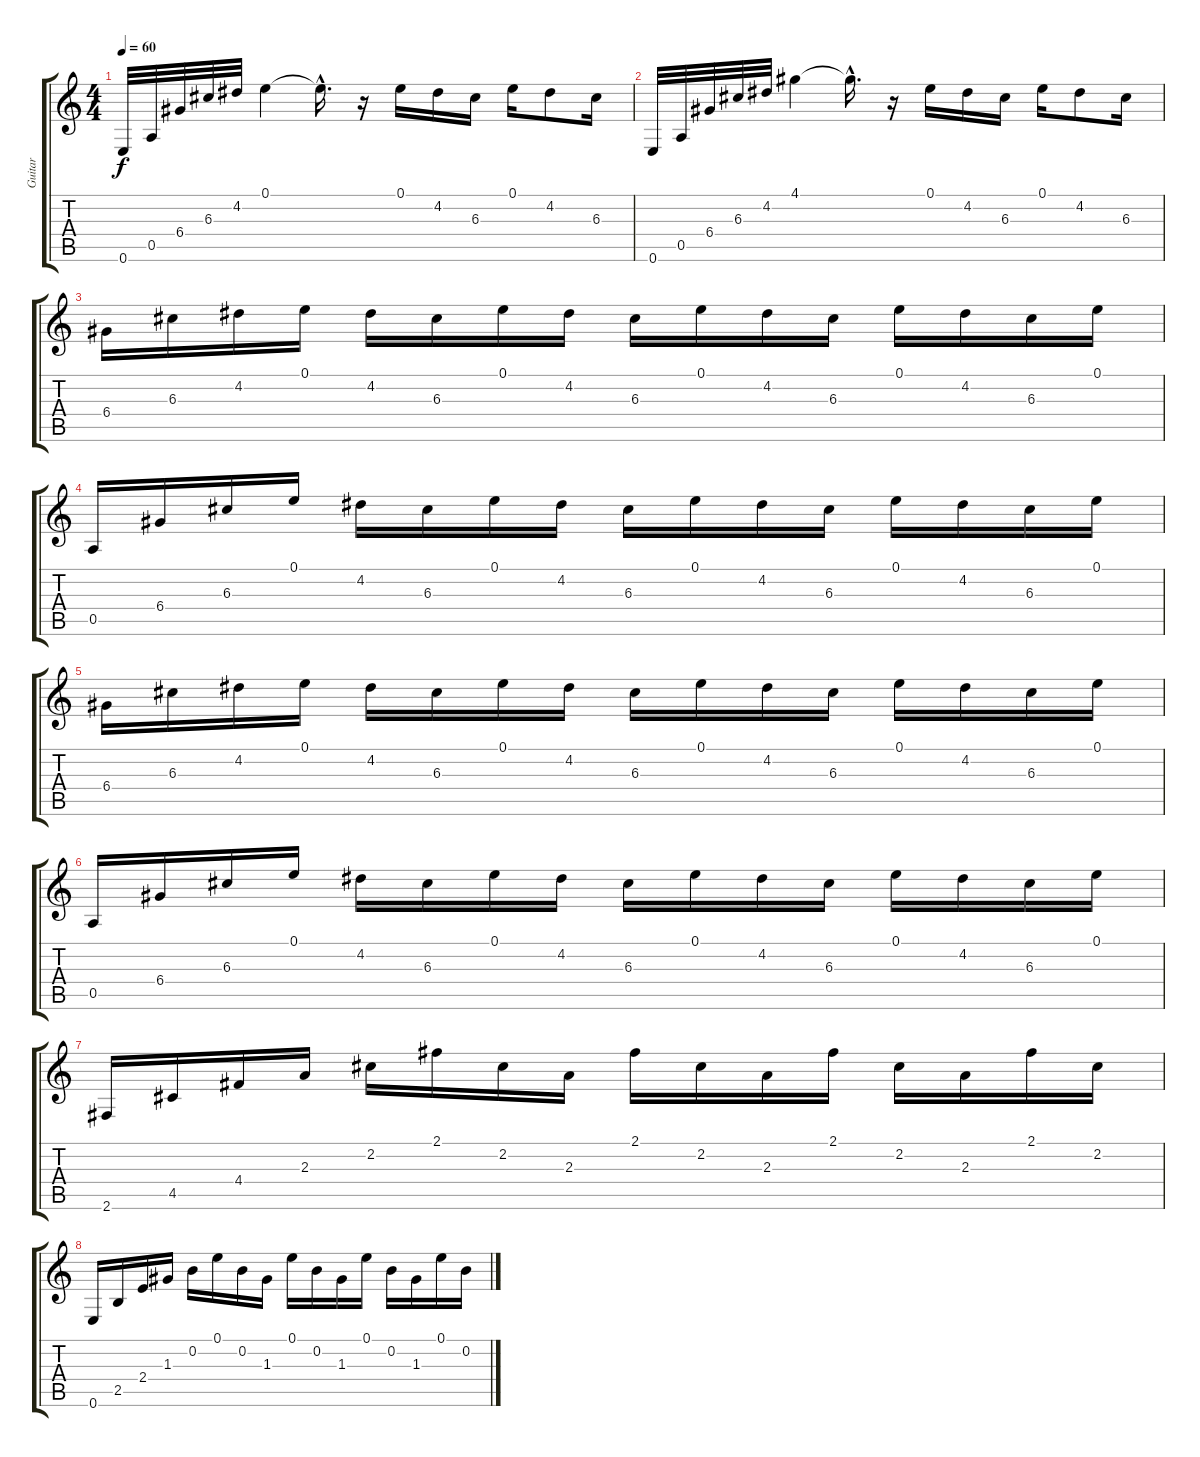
\track ("Guitar" "Guitar") {instrument acousticguitarsteel}
\staff {score tabs}
\tuning (E4 B3 G3 D3 A2 E2) {hide}
\ts (4 4)
\tempo 60
\clef g2
\ks c
0.6.32{dy f instrument acousticguitarsteel} 0.5.32 6.4.32 6.3.32 4.2.32 0.1.4 0.1{hac t}.16{d} r.16 0.1.16 4.2.16 6.3.16 0.1.16 4.2.8 6.3.16 |
0.6.32 0.5.32 6.4.32 6.3.32 4.2.32 4.1.4 4.1{hac t}.16{d} r.16 0.1.16 4.2.16 6.3.16 0.1.16 4.2.8 6.3.16 |
6.4.16 6.3.16 4.2.16 0.1.16 4.2.16 6.3.16 0.1.16 4.2.16 6.3.16 0.1.16 4.2.16 6.3.16 0.1.16 4.2.16 6.3.16 0.1.16 |
0.5.16 6.4.16 6.3.16 0.1.16 4.2.16 6.3.16 0.1.16 4.2.16 6.3.16 0.1.16 4.2.16 6.3.16 0.1.16 4.2.16 6.3.16 0.1.16 |
6.4.16 6.3.16 4.2.16 0.1.16 4.2.16 6.3.16 0.1.16 4.2.16 6.3.16 0.1.16 4.2.16 6.3.16 0.1.16 4.2.16 6.3.16 0.1.16 |
0.5.16 6.4.16 6.3.16 0.1.16 4.2.16 6.3.16 0.1.16 4.2.16 6.3.16 0.1.16 4.2.16 6.3.16 0.1.16 4.2.16 6.3.16 0.1.16 |
2.6.16 4.5.16 4.4.16 2.3.16 2.2.16 2.1.16 2.2.16 2.3.16 2.1.16 2.2.16 2.3.16 2.1.16 2.2.16 2.3.16 2.1.16 2.2.16 |
0.6.16 2.5.16 2.4.16 1.3.16 0.2.16 0.1.16 0.2.16 1.3.16 0.1.16 0.2.16 1.3.16 0.1.16 0.2.16 1.3.16 0.1.16 0.2.16
